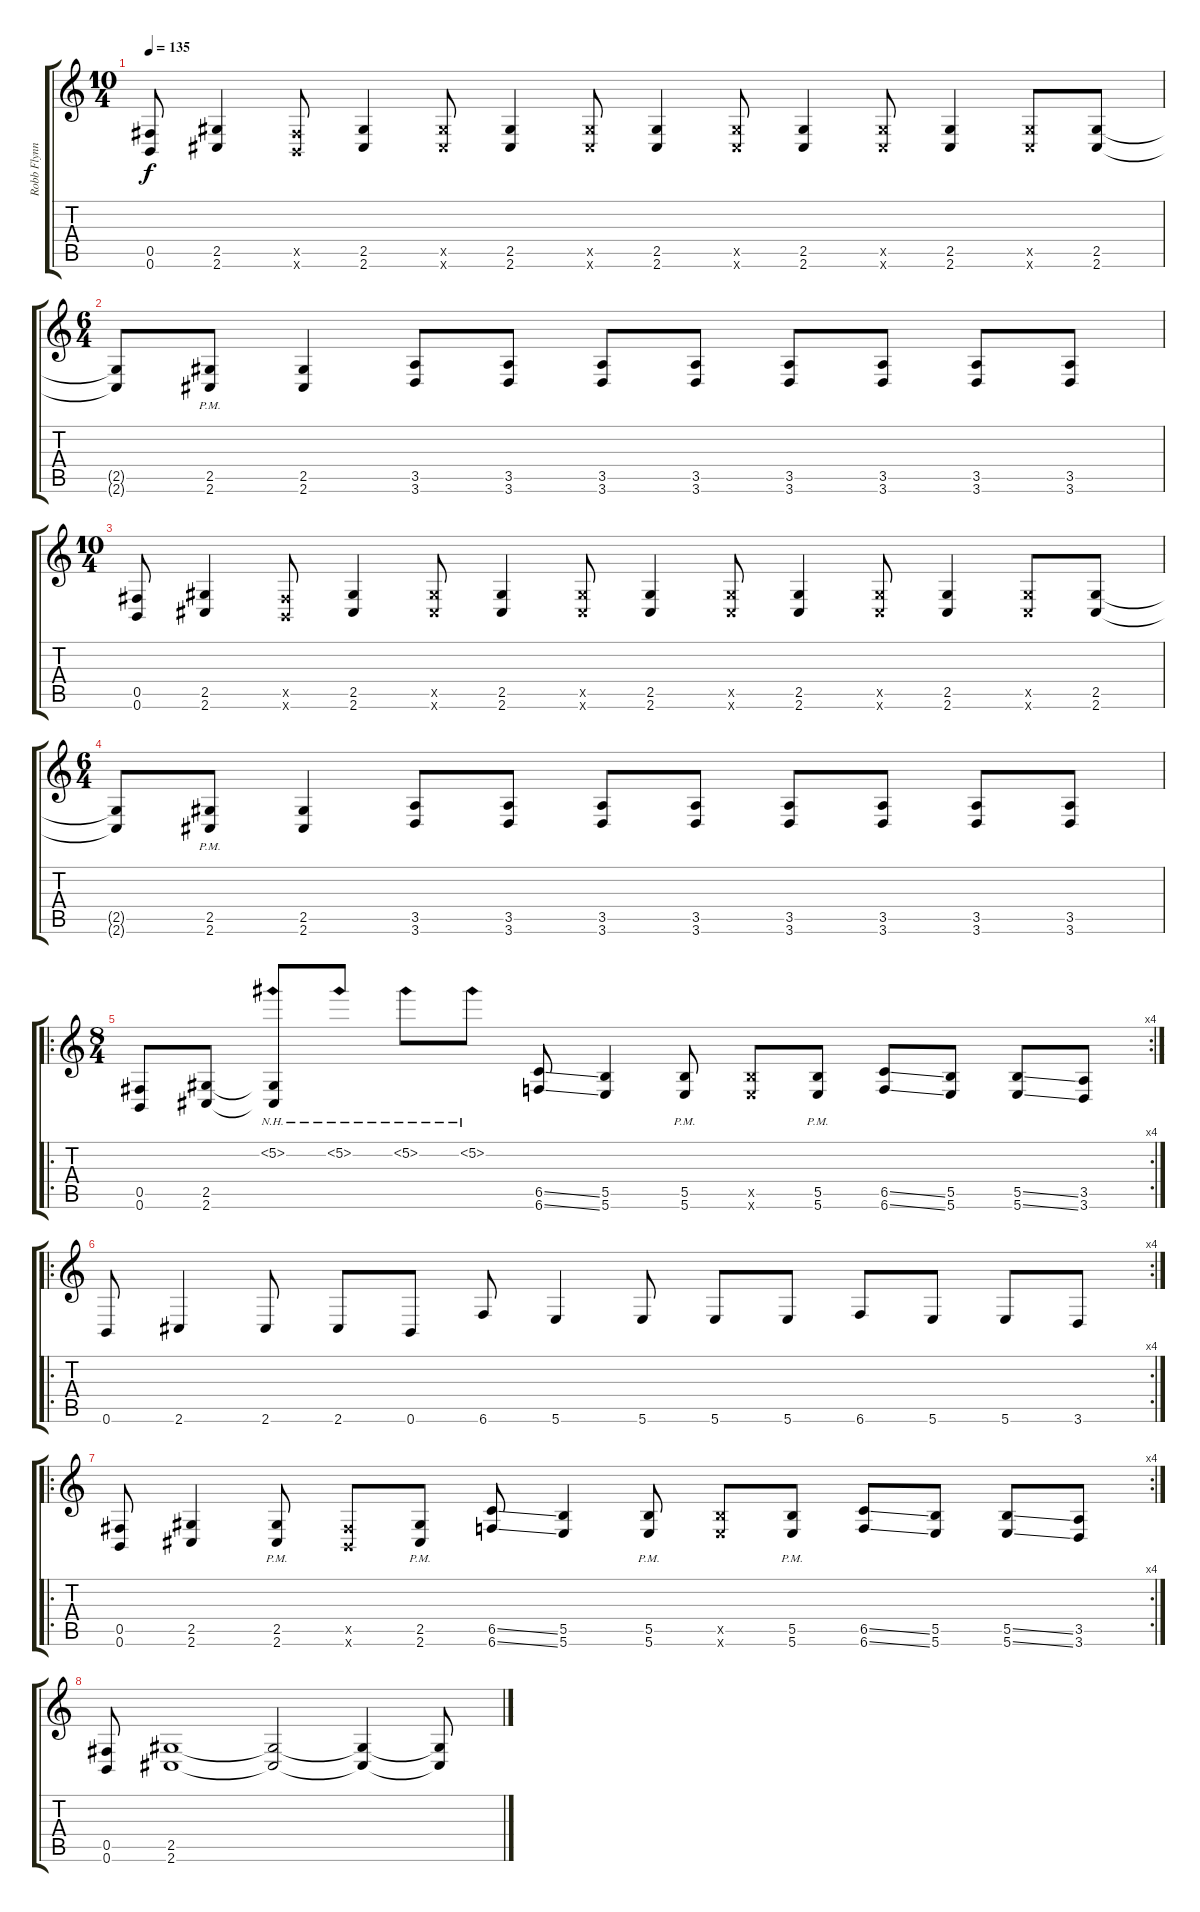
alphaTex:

\track ("Robb Flynn [Guitar]" "Robb Flynn") {instrument distortionguitar}
\staff {score tabs}
\tuning (Db4 Ab3 E3 B2 Gb2 B1) {hide}
\ts (10 4)
\tempo 135
\clef g2
\ks c
(0.5 0.6).8{dy f} (2.5 2.6).4 (0.5{x} 0.6{x}).8 (2.5 2.6).4 (2.5{x} 2.6{x}).8 (2.5 2.6).4 (2.5{x} 2.6{x}).8 (2.5 2.6).4 (2.5{x} 2.6{x}).8 (2.5 2.6).4 (2.5{x} 2.6{x}).8 (2.5 2.6).4 (2.5{x} 2.6{x}).8 (2.5 2.6).8 |
\ts (6 4)
(2.5{t} 2.6{t}).8 (2.5{pm} 2.6{pm}).8 (2.5 2.6).4 (3.5 3.6).8 (3.5 3.6).8 (3.5 3.6).8 (3.5 3.6).8 (3.5 3.6).8 (3.5 3.6).8 (3.5 3.6).8 (3.5 3.6).8 |
\ts (10 4)
(0.5 0.6).8 (2.5 2.6).4 (0.5{x} 0.6{x}).8 (2.5 2.6).4 (2.5{x} 2.6{x}).8 (2.5 2.6).4 (2.5{x} 2.6{x}).8 (2.5 2.6).4 (2.5{x} 2.6{x}).8 (2.5 2.6).4 (2.5{x} 2.6{x}).8 (2.5 2.6).4 (2.5{x} 2.6{x}).8 (2.5 2.6).8 |
\ts (6 4)
(2.5{t} 2.6{t}).8 (2.5{pm} 2.6{pm}).8 (2.5 2.6).4 (3.5 3.6).8 (3.5 3.6).8 (3.5 3.6).8 (3.5 3.6).8 (3.5 3.6).8 (3.5 3.6).8 (3.5 3.6).8 (3.5 3.6).8 |
\ro
\rc 4
\ts (8 4)
(0.5 0.6).8 (2.5 2.6).8 (5.2{nh} 2.5{t} 2.6{t}).8 5.2{nh}.8 5.2{nh}.8 5.2{nh}.8 (6.5{ss} 6.6{ss}).8 (5.5 5.6).4 (5.5{pm} 5.6{pm}).8 (5.5{x} 5.6{x}).8 (5.5{pm} 5.6{pm}).8 (6.5{ss} 6.6{ss}).8 (5.5 5.6).8 (5.5{ss} 5.6{ss}).8 (3.5 3.6).8 |
\ro
\rc 4
0.6.8 2.6.4 2.6.8 2.6.8 0.6.8 6.6.8 5.6.4 5.6.8 5.6.8 5.6.8 6.6.8 5.6.8 5.6.8 3.6.8 |
\ro
\rc 4
(0.5 0.6).8 (2.5 2.6).4 (2.5{pm} 2.6{pm}).8 (0.5{x} 0.6{x}).8 (2.5{pm} 2.6{pm}).8 (6.5{ss} 6.6{ss}).8 (5.5 5.6).4 (5.5{pm} 5.6{pm}).8 (5.5{x} 5.6{x}).8 (5.5{pm} 5.6{pm}).8 (6.5{ss} 6.6{ss}).8 (5.5 5.6).8 (5.5{ss} 5.6{ss}).8 (3.5 3.6).8 |
(0.5 0.6).8 (2.5 2.6).1 (2.5{t} 2.6{t}).2 (2.5{t} 2.6{t}).4 (2.5{t} 2.6{t}).8
